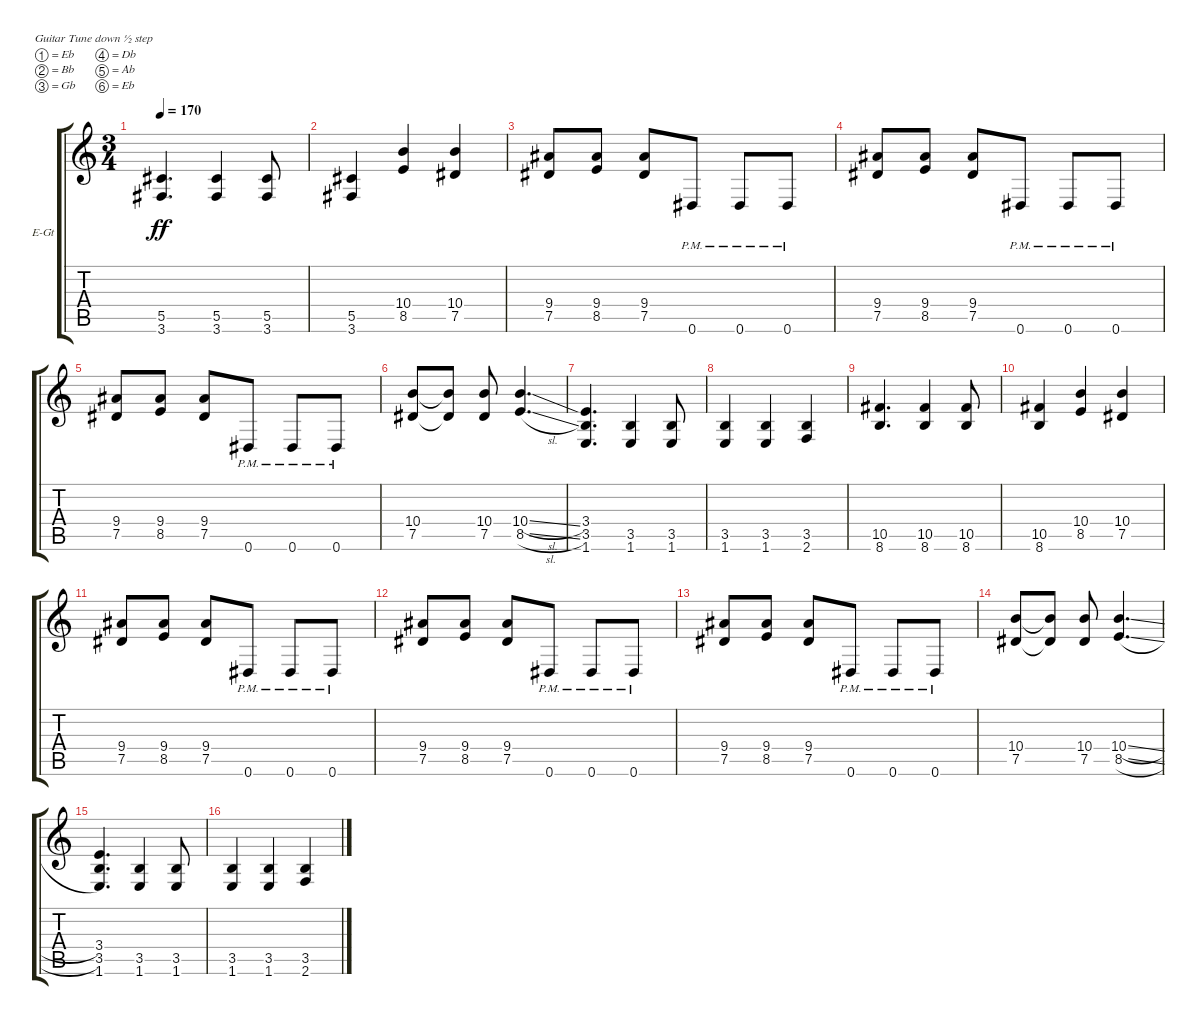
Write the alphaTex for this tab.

\bracketExtendMode groupsimilarinstruments
\firstSystemTrackNameOrientation horizontal
\otherSystemsTrackNameOrientation horizontal
\track ("Kaleb - Rhythm" "E-Gt") {instrument distortionguitar}
\staff {score tabs}
\tuning (Eb4 Bb3 Gb3 Db3 Ab2 Eb2)
\ts (3 4)
\tempo 170
\clef g2
\ks c
(3.6 5.5).4{d dy ff} (3.6 5.5).4 (3.6 5.5).8 |
(3.6 5.5).4 (8.5 10.4).4 (7.5 10.4).4 |
(7.5 9.4).8 (8.5 9.4).8 (7.5 9.4).8 0.6{pm}.8 0.6{pm}.8 0.6{pm}.8 |
(7.5 9.4).8 (8.5 9.4).8 (7.5 9.4).8 0.6{pm}.8 0.6{pm}.8 0.6{pm}.8 |
(7.5 9.4).8 (8.5 9.4).8 (7.5 9.4).8 0.6{pm}.8 0.6{pm}.8 0.6{pm}.8 |
(10.4 7.5).8 (10.4{t} 7.5{t}).8 (10.4 7.5).8 (10.4{sl} 8.5{sl}).4{d} |
(1.6 3.5 3.4).4{d} (1.6 3.5).4 (1.6 3.5).8 |
(1.6 3.5).4 (1.6 3.5).4 (2.6 3.5).4 |
(8.6 10.5).4{d} (8.6 10.5).4 (8.6 10.5).8 |
(8.6 10.5).4 (8.5 10.4).4 (7.5 10.4).4 |
(7.5 9.4).8 (8.5 9.4).8 (7.5 9.4).8 0.6{pm}.8 0.6{pm}.8 0.6{pm}.8 |
(7.5 9.4).8 (8.5 9.4).8 (7.5 9.4).8 0.6{pm}.8 0.6{pm}.8 0.6{pm}.8 |
(7.5 9.4).8 (8.5 9.4).8 (7.5 9.4).8 0.6{pm}.8 0.6{pm}.8 0.6{pm}.8 |
(10.4 7.5).8 (10.4{t} 7.5{t}).8 (10.4 7.5).8 (10.4{sl} 8.5{sl}).4{d} |
(1.6 3.5 3.4).4{d} (1.6 3.5).4 (1.6 3.5).8 |
(1.6 3.5).4 (1.6 3.5).4 (2.6 3.5).4
